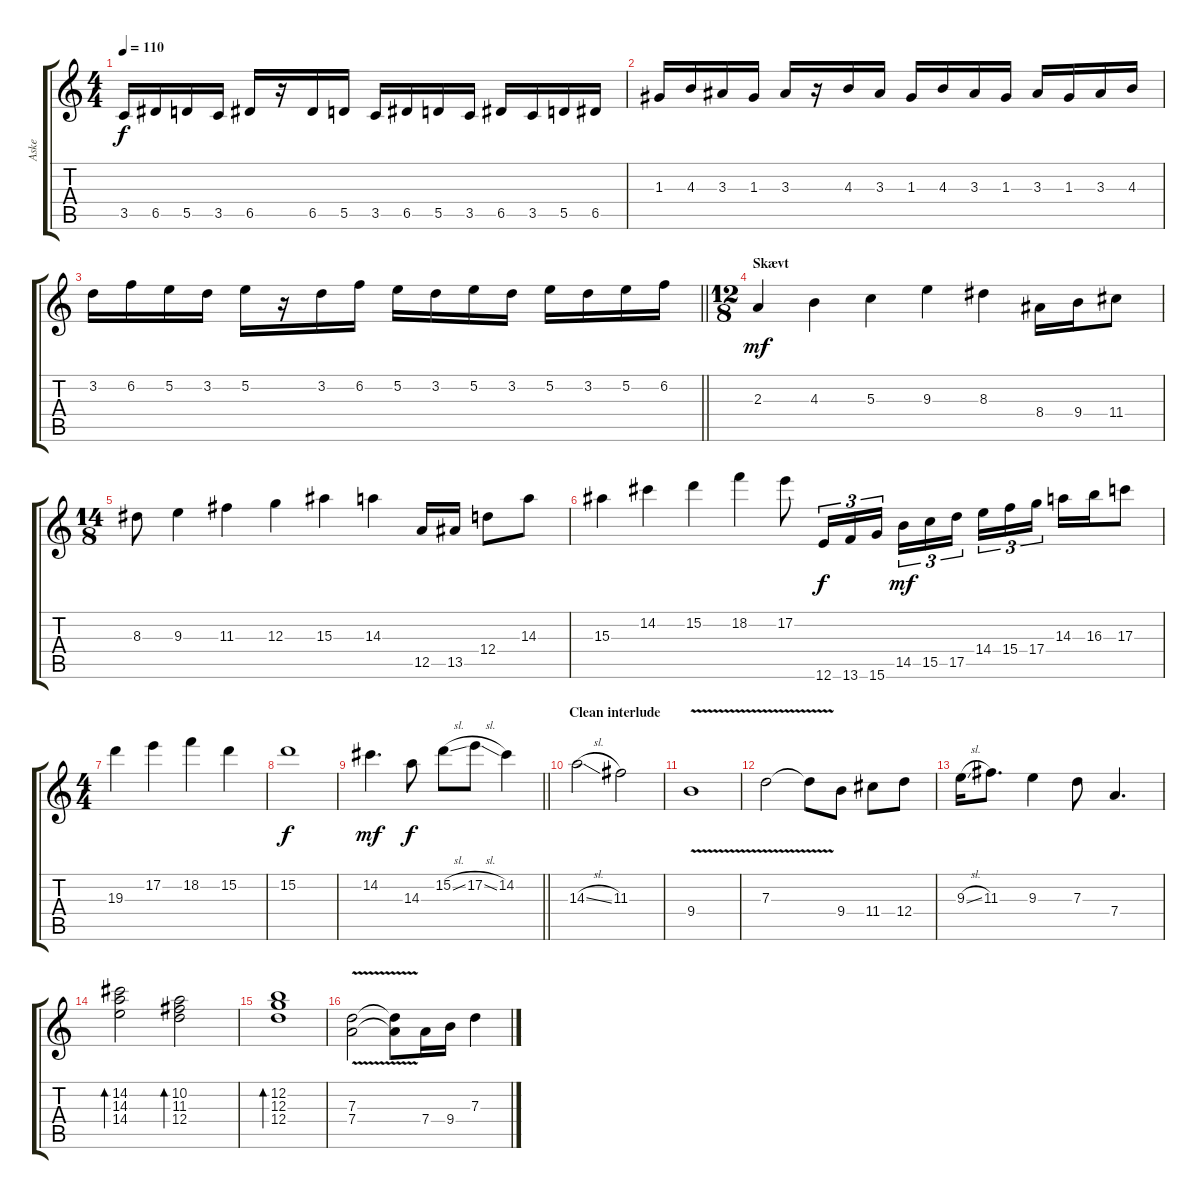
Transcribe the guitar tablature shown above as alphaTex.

\track ("Aske" "Aske") {instrument acousticguitarsteel}
\staff {score tabs}
\tuning (E4 B3 G3 D3 A2 E2) {hide}
\ts (4 4)
\tempo 110
\clef g2
\ks c
3.5.16{dy f} 6.5.16 5.5.16 3.5.16 6.5.16 r.16 6.5.16 5.5.16 3.5.16 6.5.16 5.5.16 3.5.16 6.5.16 3.5.16 5.5.16 6.5.16 |
1.3.16 4.3.16 3.3.16 1.3.16 3.3.16 r.16 4.3.16 3.3.16 1.3.16 4.3.16 3.3.16 1.3.16 3.3.16 1.3.16 3.3.16 4.3.16 |
\barLineRight lightlight
3.2.16 6.2.16 5.2.16 3.2.16 5.2.16 r.16 3.2.16 6.2.16 5.2.16 3.2.16 5.2.16 3.2.16 5.2.16 3.2.16 5.2.16 6.2.16 |
\ts (12 8)
\section ("" "Skævt")
2.3.4{dy mf} 4.3.4 5.3.4 9.3.4 8.3.4 8.4.16 9.4.16 11.4.8 |
\ts (14 8)
8.3.8 9.3.4 11.3.4 12.3.4 15.3.4 14.3.4 12.5.16 13.5.16 12.4.8 14.3.8 |
15.3.4 14.2.4 15.2.4 18.2.4 17.2.8 12.6.16{tu (3 2) dy f} 13.6.16{tu (3 2)} 15.6.16{tu (3 2)} 14.5.16{tu (3 2) dy mf} 15.5.16{tu (3 2)} 17.5.16{tu (3 2)} 14.4.16{tu (3 2)} 15.4.16{tu (3 2)} 17.4.16{tu (3 2)} 14.3.16 16.3.16 17.3.8 |
\ts (4 4)
19.3.4 17.2.4 18.2.4 15.2.4 |
15.2.1{dy f} |
\barLineRight lightlight
14.2.4{d dy mf} 14.3.8{dy f} 15.2{sl}.8 17.2{sl}.8 14.2.4 |
\section ("" "Clean interlude")
14.3{sl}.2{instrument acousticguitarsteel} 11.3.2 |
9.4{v}.1 |
7.3{v}.2 7.3{v t}.8 9.4.8 11.4.8 12.4.8 |
9.3{sl}.16 11.3.8{d} 9.3.4 7.3.8 7.4.4{d} |
(14.2 14.3 14.4).2{bd 240} (10.2 11.3 12.4).2{bd 240} |
(12.2 12.3 12.4).1{bd 240} |
(7.3{v} 7.4{v}).2 (7.3{v t} 7.4{v t}).8 7.4.16 9.4.16 7.3.4
